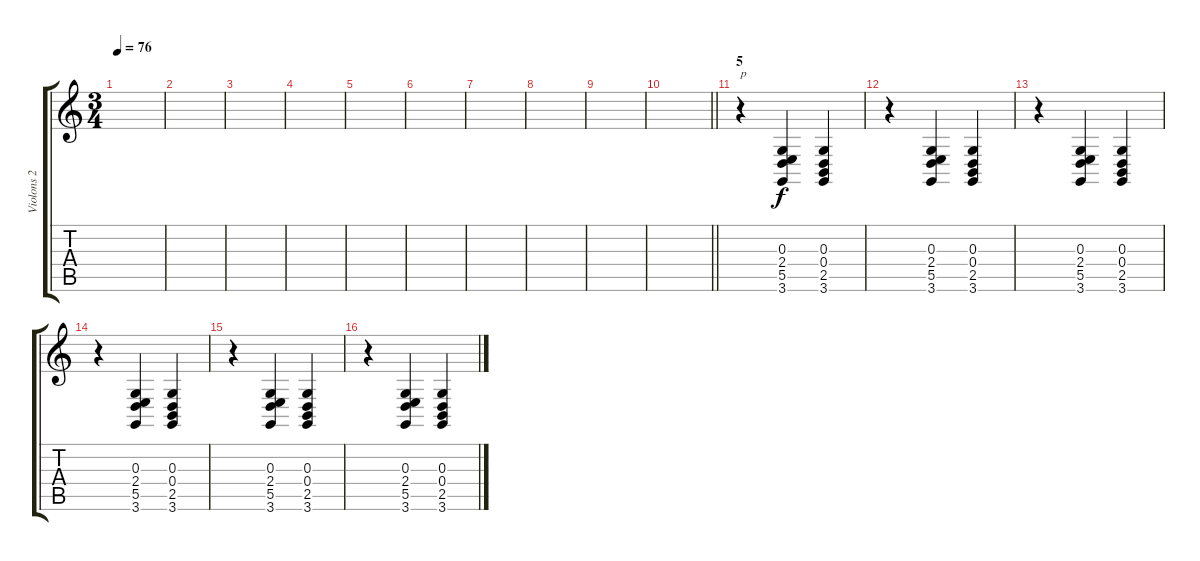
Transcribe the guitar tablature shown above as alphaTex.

\track ("Violons 2" "Violons 2") {instrument pizzicatostrings}
\staff {score tabs}
\tuning (E4 B3 G3 D3 A2 E2) {hide}
\ts (3 4)
\tempo 76
\clef g2
\ks c
|
|
|
|
|
|
|
|
|
\barLineRight lightlight
|
\section ("" "5")
r.4{txt "p"} (0.3 2.4 5.5 3.6).4 (0.3 0.4 2.5 3.6).4 |
r.4 (0.3 2.4 5.5 3.6).4 (0.3 0.4 2.5 3.6).4 |
r.4 (0.3 2.4 5.5 3.6).4 (0.3 0.4 2.5 3.6).4 |
r.4 (0.3 2.4 5.5 3.6).4 (0.3 0.4 2.5 3.6).4 |
r.4 (0.3 2.4 5.5 3.6).4 (0.3 0.4 2.5 3.6).4 |
r.4 (0.3 2.4 5.5 3.6).4 (0.3 0.4 2.5 3.6).4
